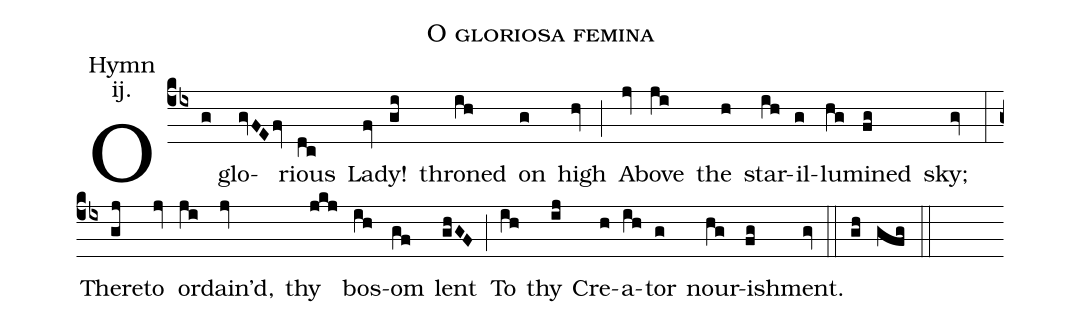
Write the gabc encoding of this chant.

name: O gloriosa femina;
annotation: Hymn;
annotation: ij.;
mode: 2;
office-part: hymnus;
%%
(cb4)O(g) glo(gvFEfv)rious(dc) La(fv)dy!(gi) throned(ih) on(g) high(hv) (;)
A(jv)bove(ji) the(h) star-(ih)il(g)lu(hg)mined(fg) sky;(gv) (:)
There(gj)to(jv) or(ji)dain’d,(jv) thy(jkj) bos(ih)om(gf) lent(ghGF) (;)
To(ih) thy(ij) Cre(h)a(ih)tor(g) nour(hg)ish(fg)ment.(gv) (::)  (gh) (gfg) (::)
